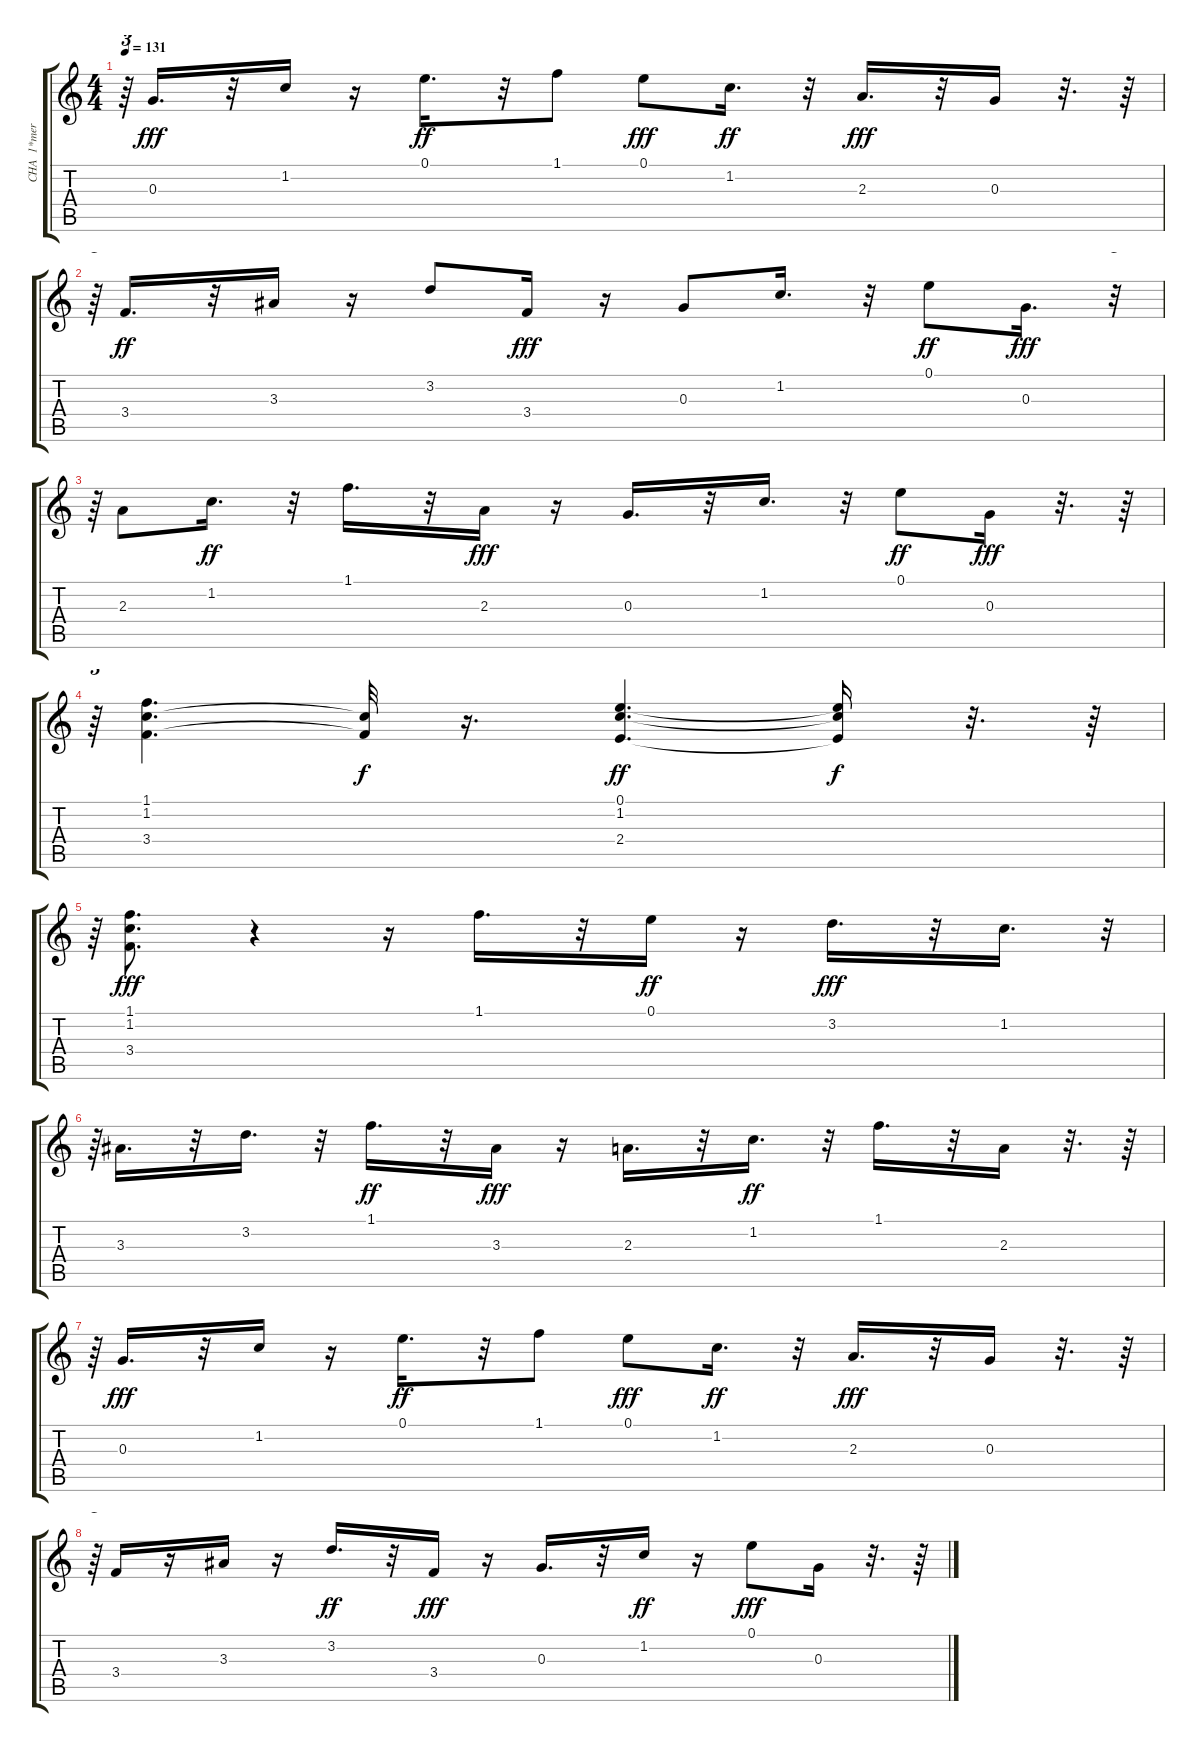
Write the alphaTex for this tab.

\track ("CHA  1*merged" "CHA  1*mer") {instrument acousticguitarsteel}
\staff {score tabs}
\tuning (E4 B3 G3 D3 A2 E2) {hide}
\ts (4 4)
\tempo 131
\clef g2
\ks c
r.64{tu (3 2) dy ff} 0.3.16{d dy fff} r.32 1.2.16 r.16 0.1.16{d dy ff} r.32 1.1.8 0.1.8{dy fff} 1.2.16{d dy ff} r.32 2.3.16{d dy fff} r.32 0.3.16 r.32{d} r.64 |
r.64{tu (3 2)} 3.4.16{d dy ff} r.32 3.3.16 r.16 3.2.8 3.4.16{dy fff} r.16 0.3.8 1.2.16{d} r.32 0.1.8{dy ff} 0.3.16{d dy fff} r.32{tu (3 2)} |
r.64{tu (3 2)} 2.3.8 1.2.16{d dy ff} r.32 1.1.16{d} r.32 2.3.16{dy fff} r.16 0.3.16{d} r.32 1.2.16{d} r.32 0.1.8{dy ff} 0.3.16{dy fff} r.32{d} r.64 |
r.64{tu (3 2)} (1.1 1.2 3.4).4{d} (1.2{t} 3.4{t}).32{dy f} r.16{d} (0.1 1.2 2.4).4{d dy ff} (0.1{t} 1.2{t} 2.4{t}).16{dy f} r.32{d} r.64 |
r.64{tu (3 2)} (1.1 1.2 3.4).8{d dy fff} r.4 r.16 1.1.16{d} r.32 0.1.16{dy ff} r.16 3.2.16{d dy fff} r.32 1.2.16{d} r.32{tu (3 2)} |
r.64{tu (3 2)} 3.3.16{d} r.32 3.2.16{d} r.32 1.1.16{d dy ff} r.32 3.3.16{dy fff} r.16 2.3.16{d} r.32 1.2.16{d dy ff} r.32 1.1.16{d} r.32 2.3.16 r.32{d} r.64 |
r.64{tu (3 2)} 0.3.16{d dy fff} r.32 1.2.16 r.16 0.1.16{d dy ff} r.32 1.1.8 0.1.8{dy fff} 1.2.16{d dy ff} r.32 2.3.16{d dy fff} r.32 0.3.16 r.32{d} r.64 |
r.64{tu (3 2)} 3.4.16 r.16 3.3.16 r.16 3.2.16{d dy ff} r.32 3.4.16{dy fff} r.16 0.3.16{d} r.32 1.2.16{dy ff} r.16 0.1.8{dy fff} 0.3.16 r.32{d} r.64
